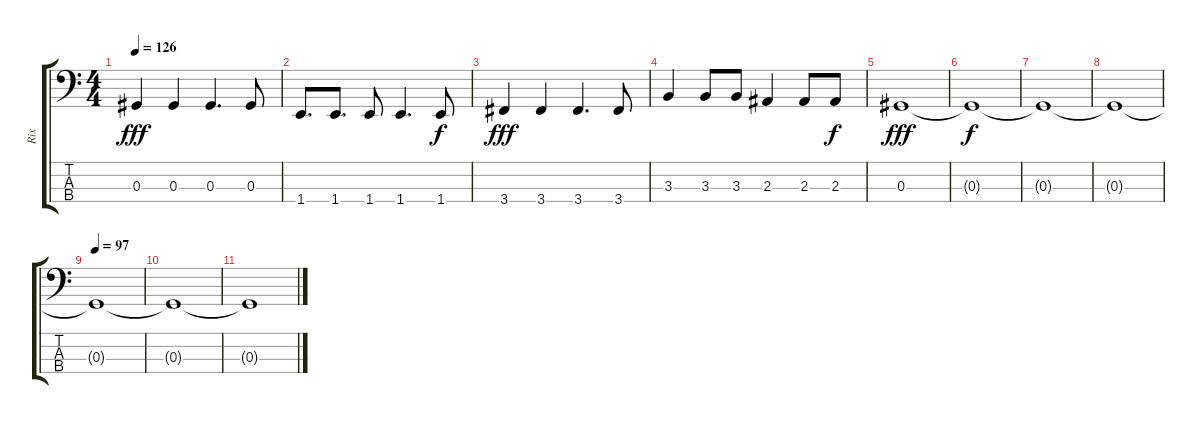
\track ("Rix" "Rix") {instrument electricbasspick}
\staff {score tabs}
\tuning (Gb2 Db2 Ab1 Eb1) {hide}
\ts (4 4)
\tempo 126
\clef f4
\ks c
0.3.4{dy fff} 0.3.4 0.3.4{d} 0.3.8 |
1.4.8{d} 1.4.8{d} 1.4.8 1.4.4{d} 1.4.8{dy f} |
3.4.4{dy fff} 3.4.4 3.4.4{d} 3.4.8 |
3.3.4 3.3.8 3.3.8 2.3.4 2.3.8 2.3.8{dy f} |
0.3.1{dy fff} |
0.3{t}.1{dy f} |
0.3{t}.1 |
0.3{t}.1 |
\tempo 97
0.3{t}.1 |
0.3{t}.1 |
0.3{t}.1
